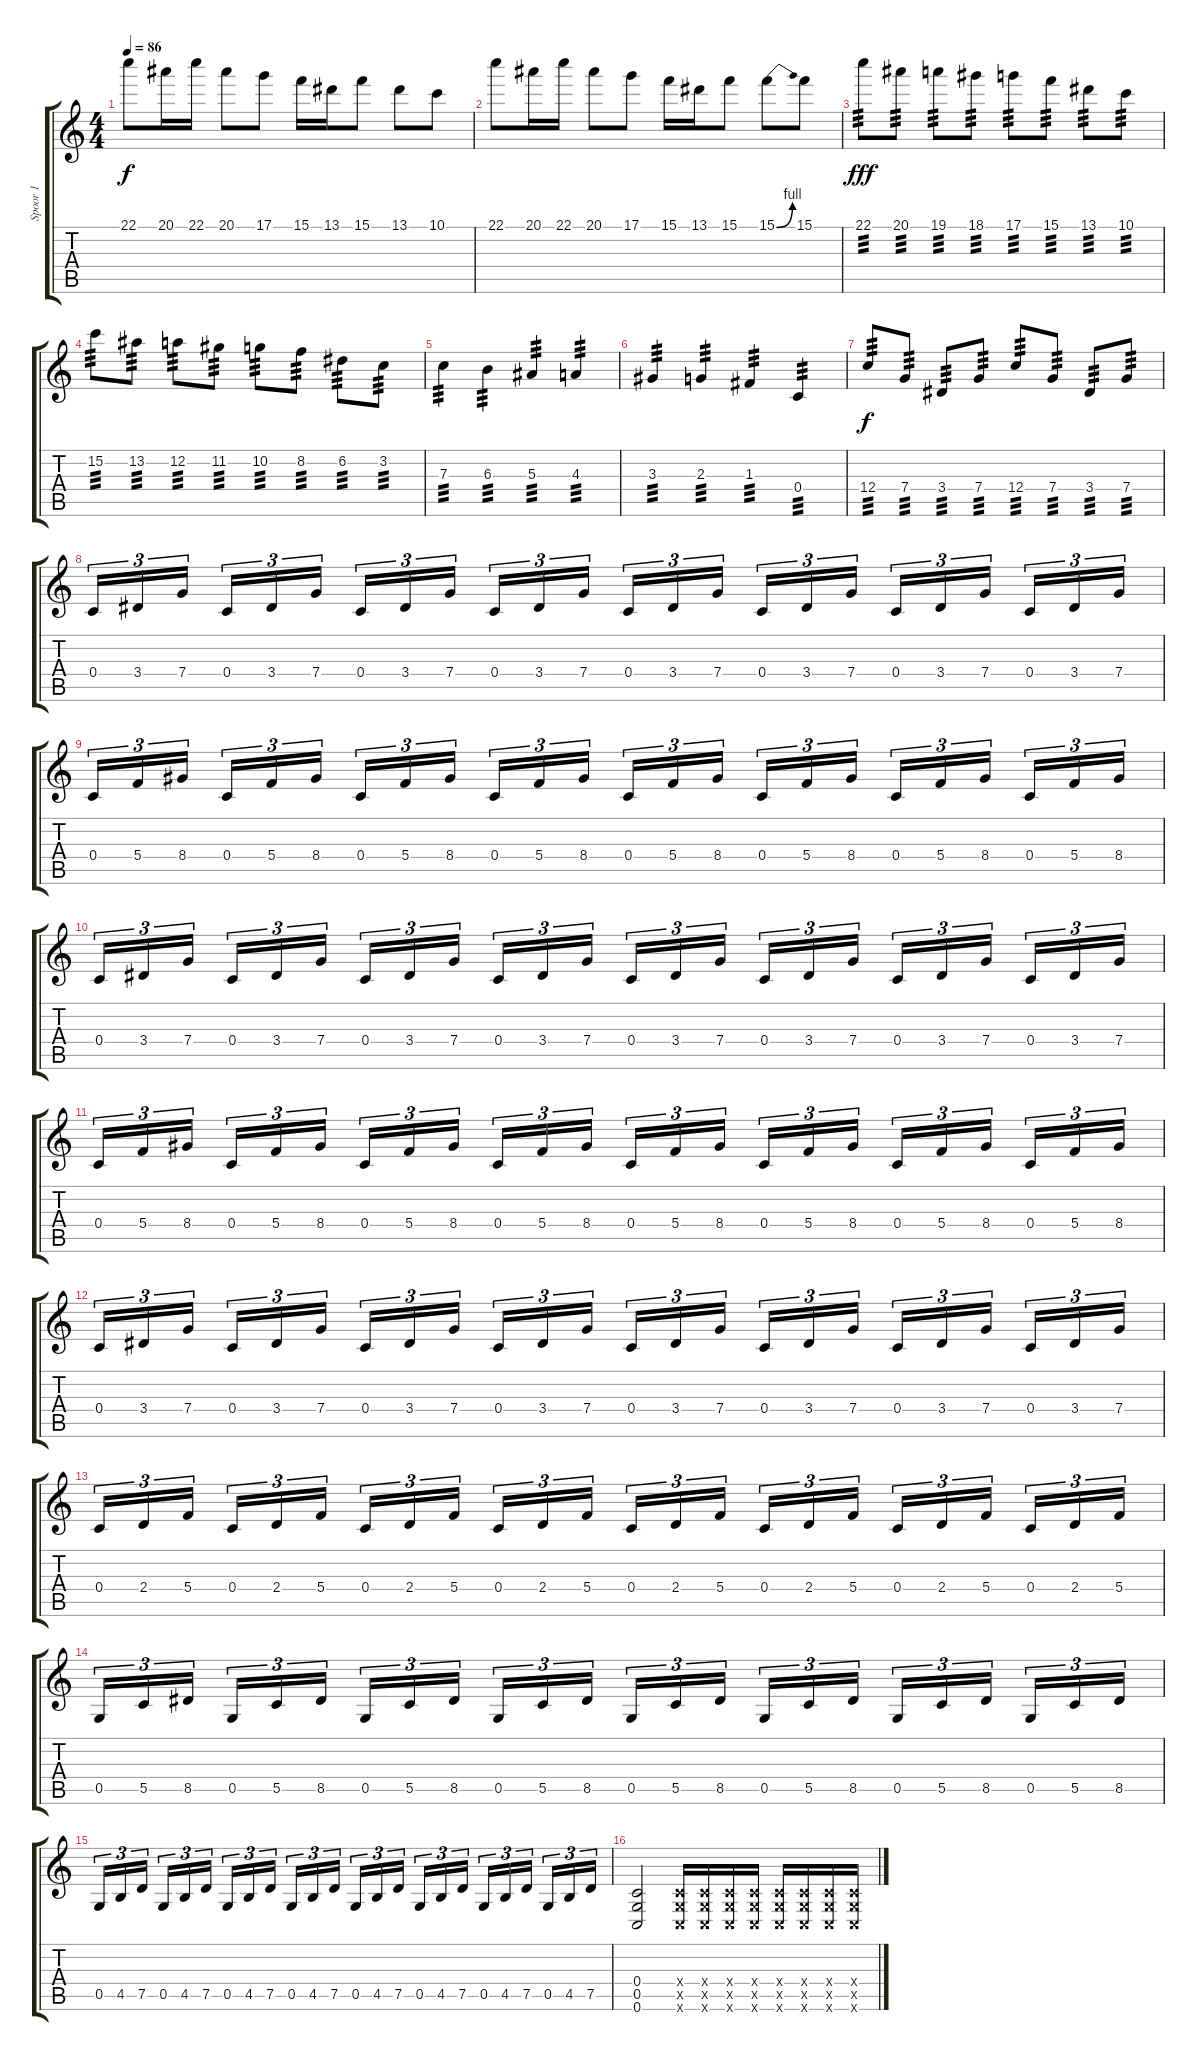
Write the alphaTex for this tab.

\track ("Spoor 1" "Spoor 1") {instrument distortionguitar}
\staff {score tabs}
\tuning (D4 A3 F3 C3 G2 C2) {hide}
\ts (4 4)
\tempo 86
\clef g2
\ks c
22.1.8{dy f} 20.1.16 22.1.16 20.1.8 17.1.8 15.1.16 13.1.16 15.1.8 13.1.8 10.1.8 |
22.1.8 20.1.16 22.1.16 20.1.8 17.1.8 15.1.16 13.1.16 15.1.8 15.1{be (bend 0 0 60 4)}.8 15.1.8 |
22.1.8{tp 3 dy fff} 20.1.8{tp 3} 19.1.8{tp 3} 18.1.8{tp 3} 17.1.8{tp 3} 15.1.8{tp 3} 13.1.8{tp 3} 10.1.8{tp 3} |
15.2.8{tp 3} 13.2.8{tp 3} 12.2.8{tp 3} 11.2.8{tp 3} 10.2.8{tp 3} 8.2.8{tp 3} 6.2.8{tp 3} 3.2.8{tp 3} |
7.3.4{tp 3} 6.3.4{tp 3} 5.3.4{tp 3} 4.3.4{tp 3} |
3.3.4{tp 3} 2.3.4{tp 3} 1.3.4{tp 3} 0.4.4{tp 3} |
12.4.8{tp 3 dy f} 7.4.8{tp 3} 3.4.8{tp 3} 7.4.8{tp 3} 12.4.8{tp 3} 7.4.8{tp 3} 3.4.8{tp 3} 7.4.8{tp 3} |
0.4.16{tu (3 2)} 3.4.16{tu (3 2)} 7.4.16{tu (3 2)} 0.4.16{tu (3 2)} 3.4.16{tu (3 2)} 7.4.16{tu (3 2)} 0.4.16{tu (3 2)} 3.4.16{tu (3 2)} 7.4.16{tu (3 2)} 0.4.16{tu (3 2)} 3.4.16{tu (3 2)} 7.4.16{tu (3 2)} 0.4.16{tu (3 2)} 3.4.16{tu (3 2)} 7.4.16{tu (3 2)} 0.4.16{tu (3 2)} 3.4.16{tu (3 2)} 7.4.16{tu (3 2)} 0.4.16{tu (3 2)} 3.4.16{tu (3 2)} 7.4.16{tu (3 2)} 0.4.16{tu (3 2)} 3.4.16{tu (3 2)} 7.4.16{tu (3 2)} |
0.4.16{tu (3 2)} 5.4.16{tu (3 2)} 8.4.16{tu (3 2)} 0.4.16{tu (3 2)} 5.4.16{tu (3 2)} 8.4.16{tu (3 2)} 0.4.16{tu (3 2)} 5.4.16{tu (3 2)} 8.4.16{tu (3 2)} 0.4.16{tu (3 2)} 5.4.16{tu (3 2)} 8.4.16{tu (3 2)} 0.4.16{tu (3 2)} 5.4.16{tu (3 2)} 8.4.16{tu (3 2)} 0.4.16{tu (3 2)} 5.4.16{tu (3 2)} 8.4.16{tu (3 2)} 0.4.16{tu (3 2)} 5.4.16{tu (3 2)} 8.4.16{tu (3 2)} 0.4.16{tu (3 2)} 5.4.16{tu (3 2)} 8.4.16{tu (3 2)} |
0.4.16{tu (3 2)} 3.4.16{tu (3 2)} 7.4.16{tu (3 2)} 0.4.16{tu (3 2)} 3.4.16{tu (3 2)} 7.4.16{tu (3 2)} 0.4.16{tu (3 2)} 3.4.16{tu (3 2)} 7.4.16{tu (3 2)} 0.4.16{tu (3 2)} 3.4.16{tu (3 2)} 7.4.16{tu (3 2)} 0.4.16{tu (3 2)} 3.4.16{tu (3 2)} 7.4.16{tu (3 2)} 0.4.16{tu (3 2)} 3.4.16{tu (3 2)} 7.4.16{tu (3 2)} 0.4.16{tu (3 2)} 3.4.16{tu (3 2)} 7.4.16{tu (3 2)} 0.4.16{tu (3 2)} 3.4.16{tu (3 2)} 7.4.16{tu (3 2)} |
0.4.16{tu (3 2)} 5.4.16{tu (3 2)} 8.4.16{tu (3 2)} 0.4.16{tu (3 2)} 5.4.16{tu (3 2)} 8.4.16{tu (3 2)} 0.4.16{tu (3 2)} 5.4.16{tu (3 2)} 8.4.16{tu (3 2)} 0.4.16{tu (3 2)} 5.4.16{tu (3 2)} 8.4.16{tu (3 2)} 0.4.16{tu (3 2)} 5.4.16{tu (3 2)} 8.4.16{tu (3 2)} 0.4.16{tu (3 2)} 5.4.16{tu (3 2)} 8.4.16{tu (3 2)} 0.4.16{tu (3 2)} 5.4.16{tu (3 2)} 8.4.16{tu (3 2)} 0.4.16{tu (3 2)} 5.4.16{tu (3 2)} 8.4.16{tu (3 2)} |
0.4.16{tu (3 2)} 3.4.16{tu (3 2)} 7.4.16{tu (3 2)} 0.4.16{tu (3 2)} 3.4.16{tu (3 2)} 7.4.16{tu (3 2)} 0.4.16{tu (3 2)} 3.4.16{tu (3 2)} 7.4.16{tu (3 2)} 0.4.16{tu (3 2)} 3.4.16{tu (3 2)} 7.4.16{tu (3 2)} 0.4.16{tu (3 2)} 3.4.16{tu (3 2)} 7.4.16{tu (3 2)} 0.4.16{tu (3 2)} 3.4.16{tu (3 2)} 7.4.16{tu (3 2)} 0.4.16{tu (3 2)} 3.4.16{tu (3 2)} 7.4.16{tu (3 2)} 0.4.16{tu (3 2)} 3.4.16{tu (3 2)} 7.4.16{tu (3 2)} |
0.4.16{tu (3 2)} 2.4.16{tu (3 2)} 5.4.16{tu (3 2)} 0.4.16{tu (3 2)} 2.4.16{tu (3 2)} 5.4.16{tu (3 2)} 0.4.16{tu (3 2)} 2.4.16{tu (3 2)} 5.4.16{tu (3 2)} 0.4.16{tu (3 2)} 2.4.16{tu (3 2)} 5.4.16{tu (3 2)} 0.4.16{tu (3 2)} 2.4.16{tu (3 2)} 5.4.16{tu (3 2)} 0.4.16{tu (3 2)} 2.4.16{tu (3 2)} 5.4.16{tu (3 2)} 0.4.16{tu (3 2)} 2.4.16{tu (3 2)} 5.4.16{tu (3 2)} 0.4.16{tu (3 2)} 2.4.16{tu (3 2)} 5.4.16{tu (3 2)} |
0.5.16{tu (3 2)} 5.5.16{tu (3 2)} 8.5.16{tu (3 2)} 0.5.16{tu (3 2)} 5.5.16{tu (3 2)} 8.5.16{tu (3 2)} 0.5.16{tu (3 2)} 5.5.16{tu (3 2)} 8.5.16{tu (3 2)} 0.5.16{tu (3 2)} 5.5.16{tu (3 2)} 8.5.16{tu (3 2)} 0.5.16{tu (3 2)} 5.5.16{tu (3 2)} 8.5.16{tu (3 2)} 0.5.16{tu (3 2)} 5.5.16{tu (3 2)} 8.5.16{tu (3 2)} 0.5.16{tu (3 2)} 5.5.16{tu (3 2)} 8.5.16{tu (3 2)} 0.5.16{tu (3 2)} 5.5.16{tu (3 2)} 8.5.16{tu (3 2)} |
0.5.16{tu (3 2)} 4.5.16{tu (3 2)} 7.5.16{tu (3 2)} 0.5.16{tu (3 2)} 4.5.16{tu (3 2)} 7.5.16{tu (3 2)} 0.5.16{tu (3 2)} 4.5.16{tu (3 2)} 7.5.16{tu (3 2)} 0.5.16{tu (3 2)} 4.5.16{tu (3 2)} 7.5.16{tu (3 2)} 0.5.16{tu (3 2)} 4.5.16{tu (3 2)} 7.5.16{tu (3 2)} 0.5.16{tu (3 2)} 4.5.16{tu (3 2)} 7.5.16{tu (3 2)} 0.5.16{tu (3 2)} 4.5.16{tu (3 2)} 7.5.16{tu (3 2)} 0.5.16{tu (3 2)} 4.5.16{tu (3 2)} 7.5.16{tu (3 2)} |
(0.4 0.5 0.6).2 (0.4{x} 0.5{x} 0.6{x}).16 (0.4{x} 0.5{x} 0.6{x}).16 (0.4{x} 0.5{x} 0.6{x}).16 (0.4{x} 0.5{x} 0.6{x}).16 (0.4{x} 0.5{x} 0.6{x}).16 (0.4{x} 0.5{x} 0.6{x}).16 (0.4{x} 0.5{x} 0.6{x}).16 (0.4{x} 0.5{x} 0.6{x}).16
